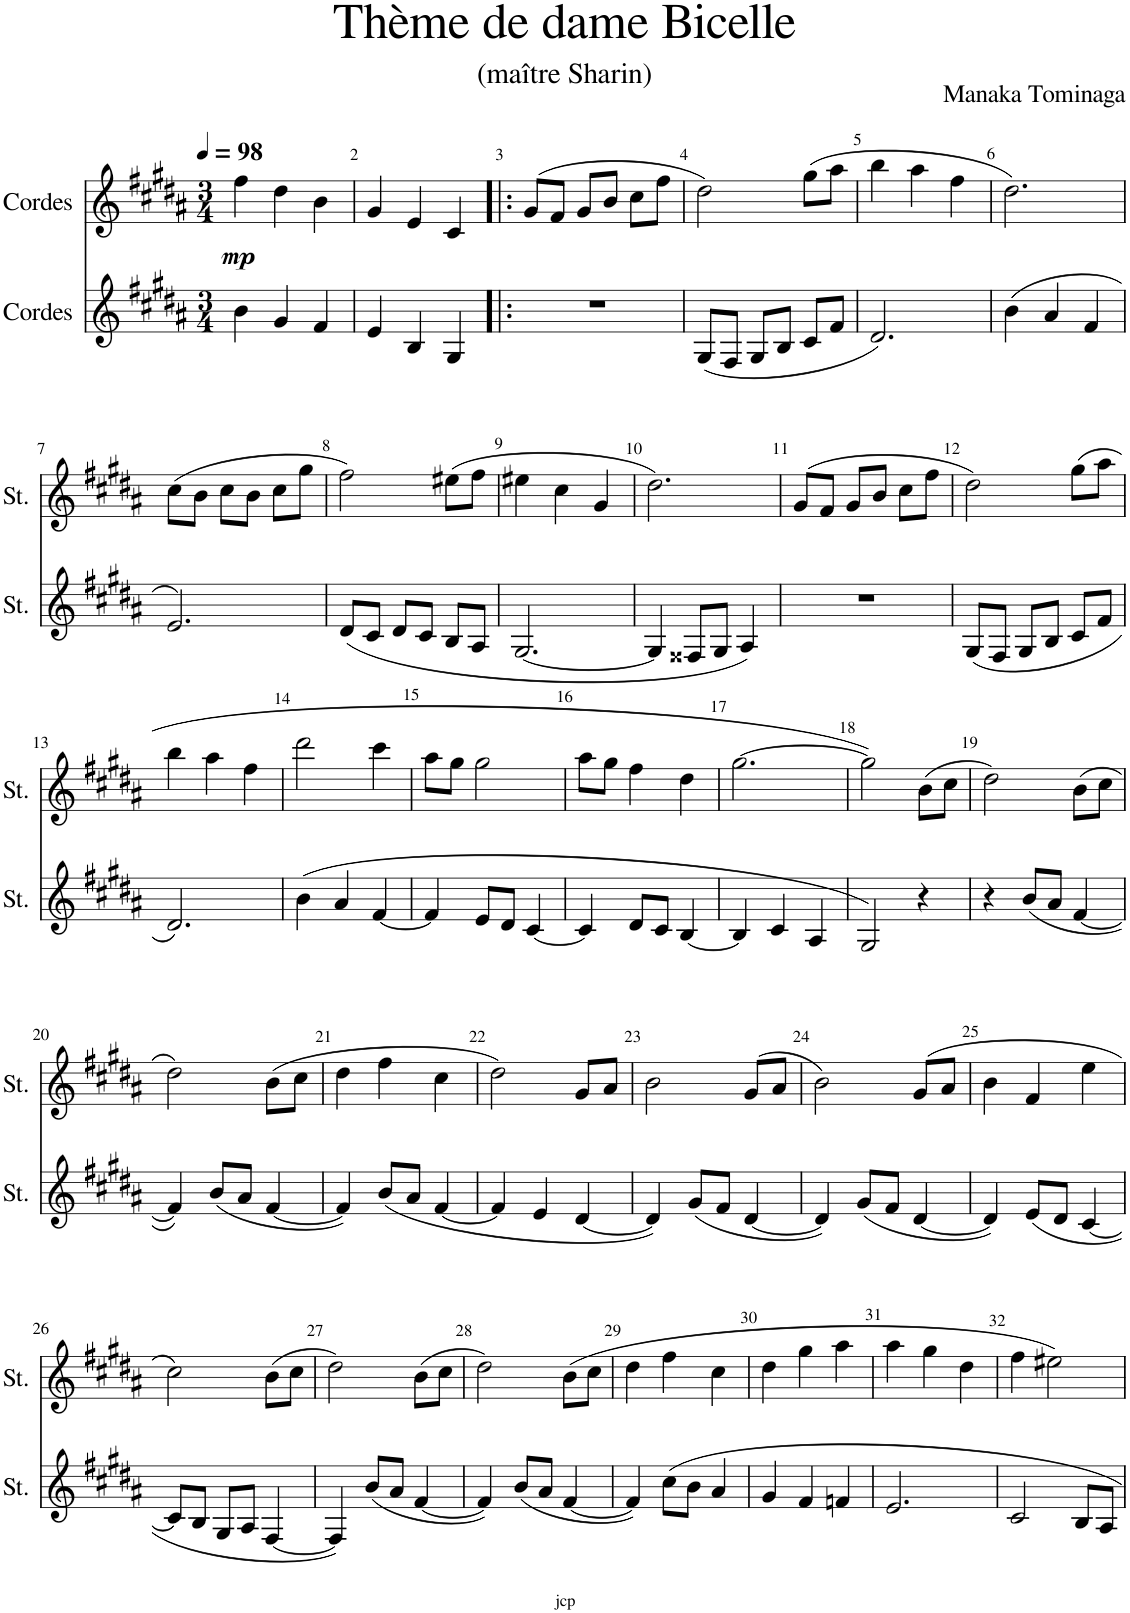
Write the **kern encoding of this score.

**kern	**kern	**dynam
*part2	*part1	*part1
*staff2	*staff1	*staff1
*I"Cordes	*I"Cordes	*
*clefG2	*clefG2	*
*k[f#c#g#d#a#]	*k[f#c#g#d#a#]	*
*M3/4	*M3/4	*
*MM98	*MM98	*
=1	=1	=1
!	!	!LO:DY:b
4b\	4ff#\	mp
4g#/	4dd#\	.
4f#/	4b\	.
=2	=2	=2
4e/	4g#/	.
4B/	4e/	.
4G#/	4c#/	.
=3!|:	=3!|:	=3!|:
2.r	(8g#/L	.
.	8f#/J	.
.	8g#/L	.
.	8b/J	.
.	8cc#\L	.
.	8ff#\J	.
=4	=4	=4
(8G#/L	2dd#\)	.
8F#/J	.	.
8G#/L	.	.
8B/J	.	.
8c#/L	(8gg#\L	.
8f#/J	8aa#\J	.
=5	=5	=5
2.d#/)	4bb\	.
.	4aa#\	.
.	4ff#\	.
=6	=6	=6
(4b\	2.dd#\)	.
4a#/	.	.
4f#/	.	.
!!LO:LB:g=z
=7	=7	=7
2.e/)	(8cc#\L	.
.	8b\J	.
.	8cc#\L	.
.	8b\J	.
.	8cc#\L	.
.	8gg#\J	.
=8	=8	=8
(<8d#/L	2ff#\)	.
8c#/J	.	.
8d#/L	.	.
8c#/J	.	.
8B/L	(8ee#X\L	.
8A#/J	8ff#\J	.
=9	=9	=9
[2.G#/	4ee#X\	.
.	4cc#\	.
.	4g#/	.
=10	=10	=10
4G#/]	2.dd#\)	.
8F##X/L	.	.
8G#/J	.	.
4A#/)	.	.
=11	=11	=11
2.r	(8g#/L	.
.	8f#/J	.
.	8g#/L	.
.	8b/J	.
.	8cc#\L	.
.	8ff#\J	.
=12	=12	=12
(8G#/L	2dd#\)	.
8F#/J	.	.
8G#/L	.	.
8B/J	.	.
8c#/L	(8gg#\L	.
8f#/J	8aa#\J	.
!!LO:LB:g=z
=13	=13	=13
2.d#/)	4bb\	.
.	4aa#\	.
.	4ff#\	.
=14	=14	=14
(4b\	2ddd#\	.
4a#/	.	.
[4f#/	4ccc#\	.
=15	=15	=15
4f#/]	8aa#\L	.
.	8gg#\J	.
8e/L	2gg#\	.
8d#/J	.	.
[4c#/	.	.
=16	=16	=16
4c#/]	8aa#\L	.
.	8gg#\J	.
8d#/L	4ff#\	.
8c#/J	.	.
[4B/	4dd#\	.
=17	=17	=17
4B/]	[2.gg#\	.
4c#/	.	.
4A#/	.	.
=18	=18	=18
2G#/)	2gg#\])	.
4r	(8b\L	.
.	8cc#\J	.
=19	=19	=19
4r	2dd#\)	.
(8b/L	.	.
8a#/J	.	.
[4f#/	(8b\L	.
.	8cc#\J	.
!!LO:LB:g=z
=20	=20	=20
4f#/])	2dd#\)	.
(8b/L	.	.
8a#/J	.	.
[4f#/	(8b\L	.
.	8cc#\J	.
=21	=21	=21
4f#/])	4dd#\	.
(<8b/L	4ff#\	.
8a#/J	.	.
[4f#/	4cc#\	.
=22	=22	=22
4f#/]	2dd#\)	.
4e/	.	.
[4d#/	8g#/L	.
.	8a#/J	.
=23	=23	=23
4d#/])	2b\	.
(8g#/L	.	.
8f#/J	.	.
[4d#/	(>8g#/L	.
.	8a#/J	.
=24	=24	=24
4d#/])	2b\)	.
(8g#/L	.	.
8f#/J	.	.
[4d#/	(8g#/L	.
.	8a#/J	.
=25	=25	=25
4d#/])	4b\	.
(<8e/L	4f#/	.
8d#/J	.	.
[4c#/	4ee\	.
!!LO:LB:g=z
=26	=26	=26
8c#/L]	2cc#\)	.
8B/J	.	.
8G#/L	.	.
8A#/J	.	.
[4F#/	(8b\L	.
.	8cc#\J	.
=27	=27	=27
4F#/])	2dd#\)	.
(8b/L	.	.
8a#/J	.	.
[4f#/	(8b\L	.
.	8cc#\J	.
=28	=28	=28
4f#/])	2dd#\)	.
(8b/L	.	.
8a#/J	.	.
[4f#/	(8b\L	.
.	8cc#\J	.
=29	=29	=29
4f#/])	4dd#\	.
8cc#\L	4ff#\	.
8b\J	.	.
4a#/	4cc#\	.
=30	=30	=30
4g#/	4dd#\	.
4f#/	4gg#\	.
4fn/	4aa#\	.
=31	=31	=31
2.e/	4aa#\	.
.	4gg#\	.
.	4dd#\	.
=32	=32	=32
2c#/	4ff#\	.
.	2ee#X\)	.
8B/L	.	.
8A#/J	.	.
=	=	=
*-	*-	*-
